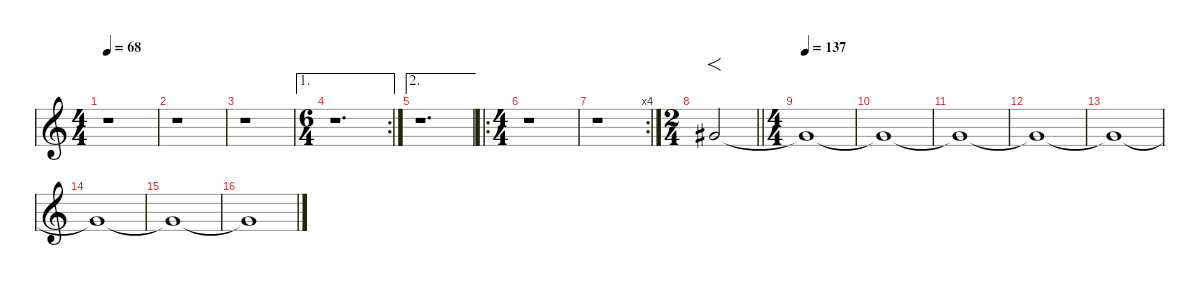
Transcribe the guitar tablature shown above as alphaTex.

\defaultSystemsLayout 4
\hideDynamics
\bracketExtendMode nobrackets
\singleTrackTrackNamePolicy hidden
\multiTrackTrackNamePolicy hidden
\firstSystemTrackNameMode fullname
\firstSystemTrackNameOrientation horizontal
\otherSystemsTrackNameOrientation horizontal
\track ("Per Wiberg" "chr.") {instrument choiraahs}
\staff {score}
\tuning (E4 B3 G3 D3 A2 E2)
\ts (4 4)
\beaming (8 2 2 2 2)
\tempo 68
\clef g2
\ks c
r.1{dy f instrument choiraahs beam Down} |
r.1{beam Down} |
r.1{beam Down} |
\ae 1
\rc 2
\ts (6 4)
\beaming (8 2 2 2 2 2 2)
r.1{d beam Down} |
\ae 2
r.1{d beam Down} |
\ro
\ts (4 4)
\beaming (8 2 2 2 2)
r.1{beam Down} |
\rc 4
r.1{beam Down} |
\ts (2 4)
\beaming (8 2 2)
\barLineRight lightlight
4.1{acc #}.2{f beam Up} |
\ts (4 4)
\beaming (8 2 2 2 2)
\section ("" "")
\tempo 137
4.1{t acc #}.1{beam Up} |
4.1{t acc #}.1{beam Up} |
4.1{t acc #}.1{beam Up} |
4.1{t acc #}.1{beam Up} |
4.1{t acc #}.1{beam Up} |
4.1{t acc #}.1{beam Up} |
4.1{t acc #}.1{beam Up} |
4.1{t acc #}.1{beam Up}
